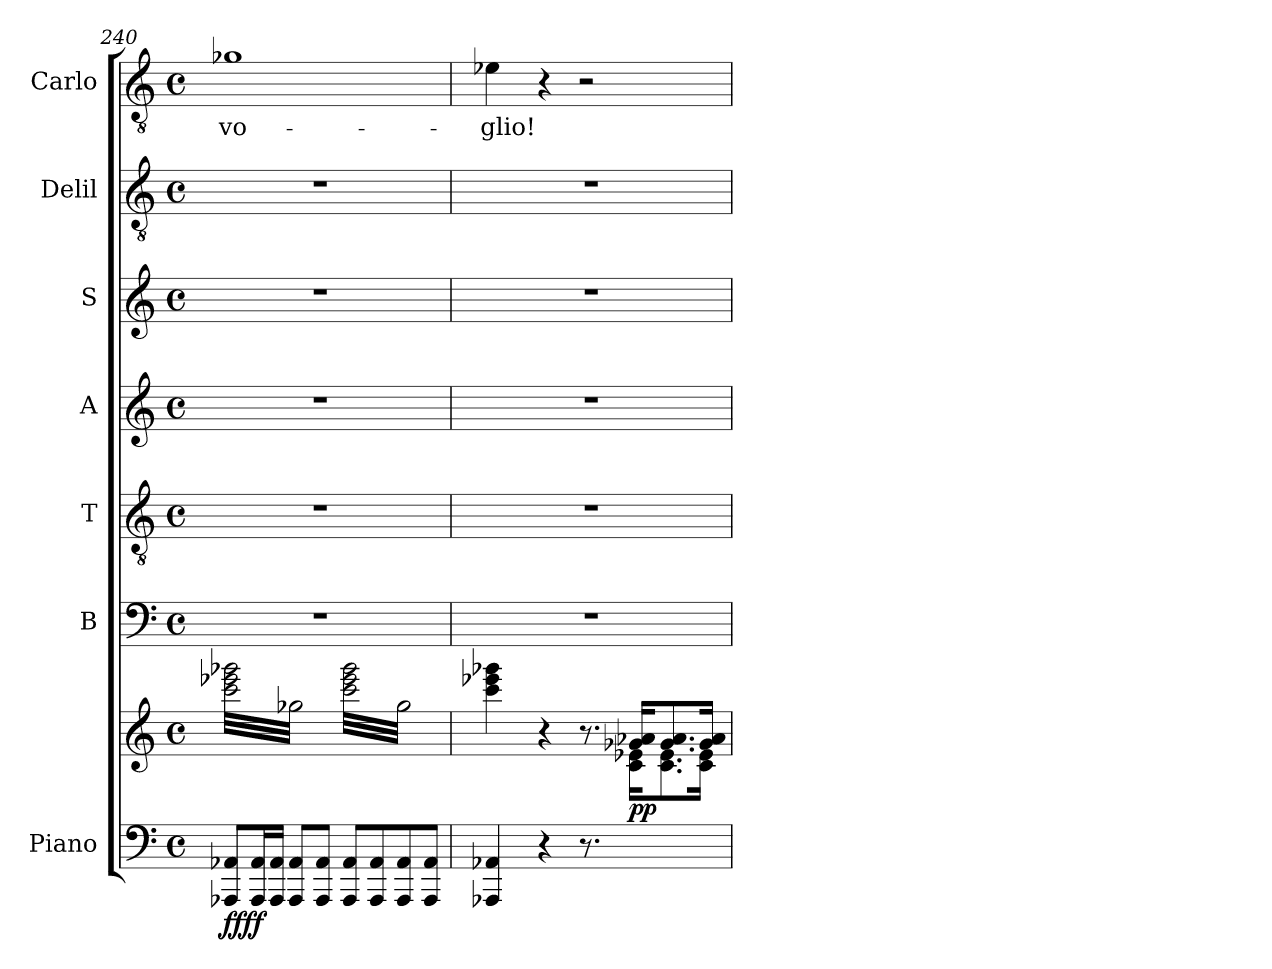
**kern	**kern	**dynam	**kern	**kern	**kern	**kern	**kern	**kern	**text
*part7	*part7	*part7	*part6	*part5	*part4	*part3	*part2	*part1	*part1
*staff8	*staff7	*staff7/8	*staff6	*staff5	*staff4	*staff3	*staff2	*staff1	*staff1
*I"Piano	*	*	*I"B	*I"T	*I"A	*I"S	*I"Delil	*I"Carlo	*
*I'Pno	*	*	*I'B	*I'T	*I'A	*I'S	*	*	*
!!LO:LB:g=z
*clefF4	*clefG2	*	*clefF4	*clefGv2	*clefG2	*clefG2	*clefGv2	*clefGv2	*
*k[]	*k[]	*	*k[]	*k[]	*k[]	*k[]	*k[]	*k[]	*
*M4/4	*M4/4	*	*M4/4	*M4/4	*M4/4	*M4/4	*M4/4	*M4/4	*
*met(c)	*met(c)	*	*met(c)	*met(c)	*met(c)	*met(c)	*met(c)	*met(c)	*
=240	=240	=240	=240	=240	=240	=240	=240	=240	=240
!	!	!LO:DY:b=2	!	!	!	!	!	!	!
!	!	!LO:DY:n=1:b	!	!	!	!	!	!	!
*	*tremolo	*	*	*	*	*	*	*	*
8AAA-X/ 8AA-X/L	32ccc\ 32eee-X\ 32ggg-X\LLL	ff ff	1r	1r	1r	1r	1r	1g-X	vo-
.	32gg-X\	.	.	.	.	.	.	.	.
.	32ccc\ 32eee-X\ 32ggg-X\	.	.	.	.	.	.	.	.
.	32gg-X\	.	.	.	.	.	.	.	.
16AAA-/ 16AA-/L	32ccc\ 32eee-X\ 32ggg-X\	.	.	.	.	.	.	.	.
.	32gg-X\	.	.	.	.	.	.	.	.
16AAA-/ 16AA-/JJ	32ccc\ 32eee-X\ 32ggg-X\	.	.	.	.	.	.	.	.
.	32gg-X\	.	.	.	.	.	.	.	.
8AAA-/ 8AA-/L	32ccc\ 32eee-X\ 32ggg-X\	.	.	.	.	.	.	.	.
.	32gg-X\	.	.	.	.	.	.	.	.
.	32ccc\ 32eee-X\ 32ggg-X\	.	.	.	.	.	.	.	.
.	32gg-X\	.	.	.	.	.	.	.	.
8AAA-/ 8AA-/J	32ccc\ 32eee-X\ 32ggg-X\	.	.	.	.	.	.	.	.
.	32gg-X\	.	.	.	.	.	.	.	.
.	32ccc\ 32eee-X\ 32ggg-X\	.	.	.	.	.	.	.	.
.	32gg-X\JJJ	.	.	.	.	.	.	.	.
8AAA-/ 8AA-/L	32ccc\ 32eee-\ 32ggg-\LLL	.	.	.	.	.	.	.	.
.	32gg-\	.	.	.	.	.	.	.	.
.	32ccc\ 32eee-\ 32ggg-\	.	.	.	.	.	.	.	.
.	32gg-\	.	.	.	.	.	.	.	.
8AAA-/ 8AA-/	32ccc\ 32eee-\ 32ggg-\	.	.	.	.	.	.	.	.
.	32gg-\	.	.	.	.	.	.	.	.
.	32ccc\ 32eee-\ 32ggg-\	.	.	.	.	.	.	.	.
.	32gg-\	.	.	.	.	.	.	.	.
8AAA-/ 8AA-/	32ccc\ 32eee-\ 32ggg-\	.	.	.	.	.	.	.	.
.	32gg-\	.	.	.	.	.	.	.	.
.	32ccc\ 32eee-\ 32ggg-\	.	.	.	.	.	.	.	.
.	32gg-\	.	.	.	.	.	.	.	.
8AAA-/ 8AA-/J	32ccc\ 32eee-\ 32ggg-\	.	.	.	.	.	.	.	.
.	32gg-\	.	.	.	.	.	.	.	.
.	32ccc\ 32eee-\ 32ggg-\	.	.	.	.	.	.	.	.
.	32gg-\JJJ	.	.	.	.	.	.	.	.
*	*Xtremolo	*	*	*	*	*	*	*	*
=241	=241	=241	=241	=241	=241	=241	=241	=241	=241
*	*^	*	*	*	*	*	*	*	*
4AAA-X/ 4AA-X/	4ccc\ 4eee-X\ 4ggg-X\	8.ryy	.	1r	1r	1r	1r	1r	4e-X\	-glio!
.	.	.	.	.	.	.	.	.	.	.
.	.	.	.	.	.	.	.	.	.	.
.	.	.	.	.	.	.	.	.	.	.
.	.	.	.	.	.	.	.	.	.	.
.	.	.	.	.	.	.	.	.	.	.
.	.	.	.	.	.	.	.	.	.	.
.	.	.	.	.	.	.	.	.	.	.
*	*v	*v	*	*	*	*	*	*	*	*
4r	4r	.	.	.	.	.	.	4r	.
8.r	8.r	.	.	.	.	.	.	2r	.
*	*^	*	*	*	*	*	*	*	*
!	!	!	!LO:DY:b	!	!	!	!	!	!	!
4ryy	16g-X/ 16a-X/KL	16c\ 16e-X\KL	pp	.	.	.	.	.	.	.
.	8.g-/ 8.a-/	8.c\ 8.e-\	.	.	.	.	.	.	.	.
16ryy	16g-/ 16a-/Jk	16c\ 16e-\Jk	.	.	.	.	.	.	.	.
*	*v	*v	*	*	*	*	*	*	*	*
=	=	=	=	=	=	=	=	=	=
*-	*-	*-	*-	*-	*-	*-	*-	*-	*-
